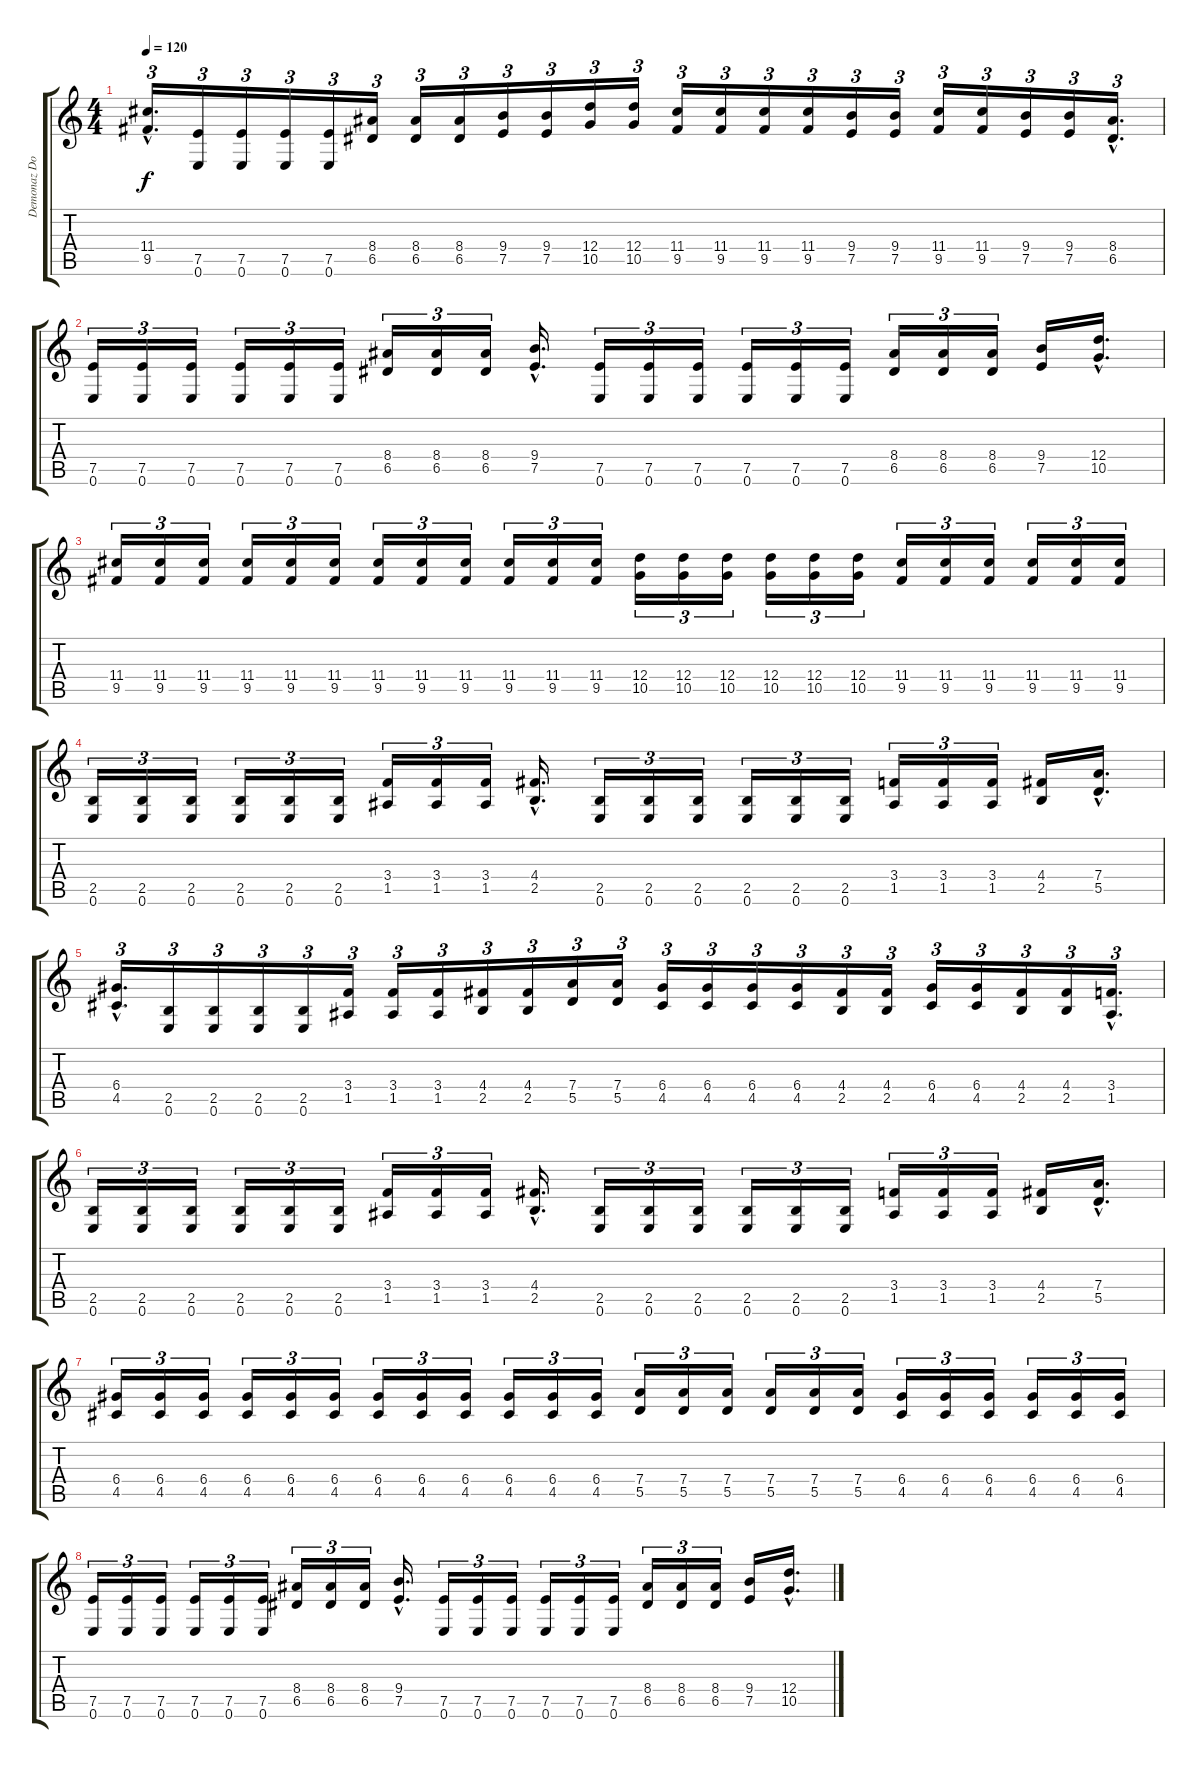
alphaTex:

\track ("Demonaz Doom Occulta" "Demonaz Do") {instrument distortionguitar}
\staff {score tabs}
\tuning (E4 B3 G3 D3 A2 E2) {hide}
\ts (4 4)
\tempo 120
\clef g2
\ks c
(11.4{hac} 9.5{hac}).16{d tu (3 2) dy f} (7.5 0.6).16{tu (3 2)} (7.5 0.6).16{tu (3 2)} (7.5 0.6).16{tu (3 2)} (7.5 0.6).16{tu (3 2)} (8.4 6.5).16{tu (3 2)} (8.4 6.5).16{tu (3 2)} (8.4 6.5).16{tu (3 2)} (9.4 7.5).16{tu (3 2)} (9.4 7.5).16{tu (3 2)} (12.4 10.5).16{tu (3 2)} (12.4 10.5).16{tu (3 2)} (11.4 9.5).16{tu (3 2)} (11.4 9.5).16{tu (3 2)} (11.4 9.5).16{tu (3 2)} (11.4 9.5).16{tu (3 2)} (9.4 7.5).16{tu (3 2)} (9.4 7.5).16{tu (3 2)} (11.4 9.5).16{tu (3 2)} (11.4 9.5).16{tu (3 2)} (9.4 7.5).16{tu (3 2)} (9.4 7.5).16{tu (3 2)} (8.4{hac} 6.5{hac}).16{d tu (3 2)} |
(7.5 0.6).16{tu (3 2)} (7.5 0.6).16{tu (3 2)} (7.5 0.6).16{tu (3 2)} (7.5 0.6).16{tu (3 2)} (7.5 0.6).16{tu (3 2)} (7.5 0.6).16{tu (3 2)} (8.4 6.5).16{tu (3 2)} (8.4 6.5).16{tu (3 2)} (8.4 6.5).16{tu (3 2)} (9.4{hac} 7.5{hac}).16{d} (7.5 0.6).16{tu (3 2)} (7.5 0.6).16{tu (3 2)} (7.5 0.6).16{tu (3 2)} (7.5 0.6).16{tu (3 2)} (7.5 0.6).16{tu (3 2)} (7.5 0.6).16{tu (3 2)} (8.4 6.5).16{tu (3 2)} (8.4 6.5).16{tu (3 2)} (8.4 6.5).16{tu (3 2)} (9.4 7.5).16 (12.4{hac} 10.5{hac}).16{d} |
(11.4 9.5).16{tu (3 2)} (11.4 9.5).16{tu (3 2)} (11.4 9.5).16{tu (3 2)} (11.4 9.5).16{tu (3 2)} (11.4 9.5).16{tu (3 2)} (11.4 9.5).16{tu (3 2)} (11.4 9.5).16{tu (3 2)} (11.4 9.5).16{tu (3 2)} (11.4 9.5).16{tu (3 2)} (11.4 9.5).16{tu (3 2)} (11.4 9.5).16{tu (3 2)} (11.4 9.5).16{tu (3 2)} (12.4 10.5).16{tu (3 2)} (12.4 10.5).16{tu (3 2)} (12.4 10.5).16{tu (3 2)} (12.4 10.5).16{tu (3 2)} (12.4 10.5).16{tu (3 2)} (12.4 10.5).16{tu (3 2)} (11.4 9.5).16{tu (3 2)} (11.4 9.5).16{tu (3 2)} (11.4 9.5).16{tu (3 2)} (11.4 9.5).16{tu (3 2)} (11.4 9.5).16{tu (3 2)} (11.4 9.5).16{tu (3 2)} |
(2.5 0.6).16{tu (3 2)} (2.5 0.6).16{tu (3 2)} (2.5 0.6).16{tu (3 2)} (2.5 0.6).16{tu (3 2)} (2.5 0.6).16{tu (3 2)} (2.5 0.6).16{tu (3 2)} (3.4 1.5).16{tu (3 2)} (3.4 1.5).16{tu (3 2)} (3.4 1.5).16{tu (3 2)} (4.4{hac} 2.5{hac}).16{d} (2.5 0.6).16{tu (3 2)} (2.5 0.6).16{tu (3 2)} (2.5 0.6).16{tu (3 2)} (2.5 0.6).16{tu (3 2)} (2.5 0.6).16{tu (3 2)} (2.5 0.6).16{tu (3 2)} (3.4 1.5).16{tu (3 2)} (3.4 1.5).16{tu (3 2)} (3.4 1.5).16{tu (3 2)} (4.4 2.5).16 (7.4{hac} 5.5{hac}).16{d} |
(6.4{hac} 4.5{hac}).16{d tu (3 2)} (2.5 0.6).16{tu (3 2)} (2.5 0.6).16{tu (3 2)} (2.5 0.6).16{tu (3 2)} (2.5 0.6).16{tu (3 2)} (3.4 1.5).16{tu (3 2)} (3.4 1.5).16{tu (3 2)} (3.4 1.5).16{tu (3 2)} (4.4 2.5).16{tu (3 2)} (4.4 2.5).16{tu (3 2)} (7.4 5.5).16{tu (3 2)} (7.4 5.5).16{tu (3 2)} (6.4 4.5).16{tu (3 2)} (6.4 4.5).16{tu (3 2)} (6.4 4.5).16{tu (3 2)} (6.4 4.5).16{tu (3 2)} (4.4 2.5).16{tu (3 2)} (4.4 2.5).16{tu (3 2)} (6.4 4.5).16{tu (3 2)} (6.4 4.5).16{tu (3 2)} (4.4 2.5).16{tu (3 2)} (4.4 2.5).16{tu (3 2)} (3.4{hac} 1.5{hac}).16{d tu (3 2)} |
(2.5 0.6).16{tu (3 2)} (2.5 0.6).16{tu (3 2)} (2.5 0.6).16{tu (3 2)} (2.5 0.6).16{tu (3 2)} (2.5 0.6).16{tu (3 2)} (2.5 0.6).16{tu (3 2)} (3.4 1.5).16{tu (3 2)} (3.4 1.5).16{tu (3 2)} (3.4 1.5).16{tu (3 2)} (4.4{hac} 2.5{hac}).16{d} (2.5 0.6).16{tu (3 2)} (2.5 0.6).16{tu (3 2)} (2.5 0.6).16{tu (3 2)} (2.5 0.6).16{tu (3 2)} (2.5 0.6).16{tu (3 2)} (2.5 0.6).16{tu (3 2)} (3.4 1.5).16{tu (3 2)} (3.4 1.5).16{tu (3 2)} (3.4 1.5).16{tu (3 2)} (4.4 2.5).16 (7.4{hac} 5.5{hac}).16{d} |
(6.4 4.5).16{tu (3 2)} (6.4 4.5).16{tu (3 2)} (6.4 4.5).16{tu (3 2)} (6.4 4.5).16{tu (3 2)} (6.4 4.5).16{tu (3 2)} (6.4 4.5).16{tu (3 2)} (6.4 4.5).16{tu (3 2)} (6.4 4.5).16{tu (3 2)} (6.4 4.5).16{tu (3 2)} (6.4 4.5).16{tu (3 2)} (6.4 4.5).16{tu (3 2)} (6.4 4.5).16{tu (3 2)} (7.4 5.5).16{tu (3 2)} (7.4 5.5).16{tu (3 2)} (7.4 5.5).16{tu (3 2)} (7.4 5.5).16{tu (3 2)} (7.4 5.5).16{tu (3 2)} (7.4 5.5).16{tu (3 2)} (6.4 4.5).16{tu (3 2)} (6.4 4.5).16{tu (3 2)} (6.4 4.5).16{tu (3 2)} (6.4 4.5).16{tu (3 2)} (6.4 4.5).16{tu (3 2)} (6.4 4.5).16{tu (3 2)} |
(7.5 0.6).16{tu (3 2)} (7.5 0.6).16{tu (3 2)} (7.5 0.6).16{tu (3 2)} (7.5 0.6).16{tu (3 2)} (7.5 0.6).16{tu (3 2)} (7.5 0.6).16{tu (3 2)} (8.4 6.5).16{tu (3 2)} (8.4 6.5).16{tu (3 2)} (8.4 6.5).16{tu (3 2)} (9.4{hac} 7.5{hac}).16{d} (7.5 0.6).16{tu (3 2)} (7.5 0.6).16{tu (3 2)} (7.5 0.6).16{tu (3 2)} (7.5 0.6).16{tu (3 2)} (7.5 0.6).16{tu (3 2)} (7.5 0.6).16{tu (3 2)} (8.4 6.5).16{tu (3 2)} (8.4 6.5).16{tu (3 2)} (8.4 6.5).16{tu (3 2)} (9.4 7.5).16 (12.4{hac} 10.5{hac}).16{d}
